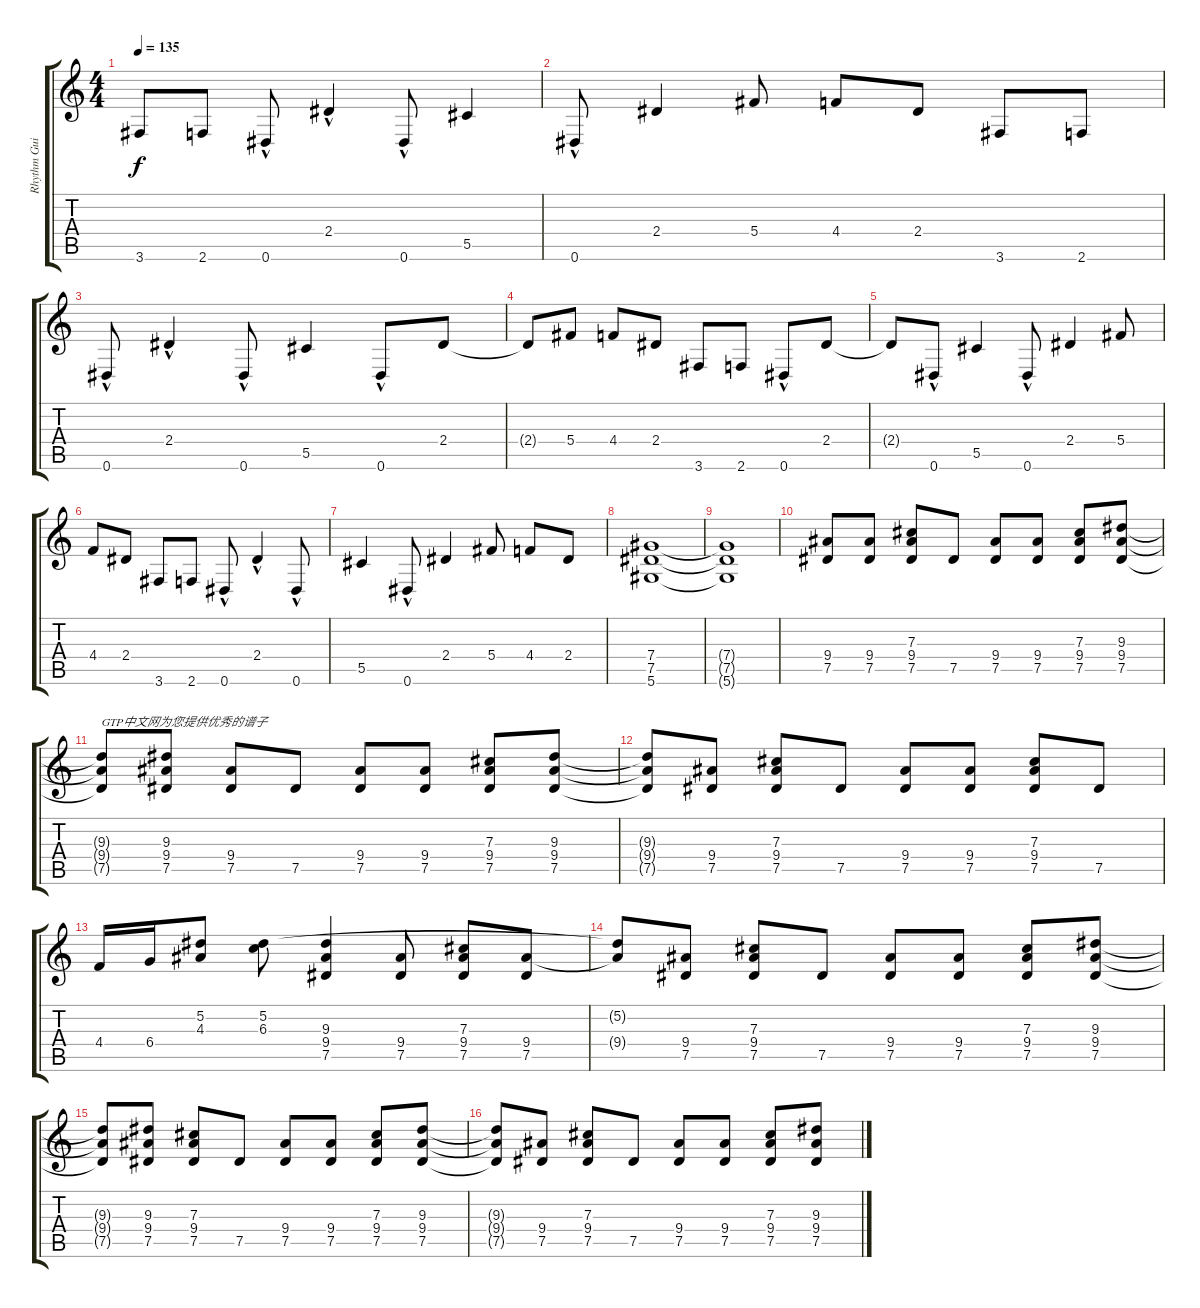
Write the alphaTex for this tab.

\track ("Rhythm Guitar" "Rhythm Gui") {instrument acousticguitarsteel}
\staff {score tabs}
\tuning (Eb4 Bb3 Gb3 Db3 Ab2 Eb2) {hide}
\ts (4 4)
\tempo 135
\clef g2
\ks c
3.6.8{dy f instrument acousticguitarsteel} 2.6.8 0.6{hac}.8 2.4{hac}.4 0.6{hac}.8 5.5.4 |
0.6{hac}.8 2.4.4 5.4.8 4.4.8 2.4.8 3.6.8 2.6.8 |
0.6{hac}.8 2.4{hac}.4 0.6{hac}.8 5.5.4 0.6{hac}.8 2.4.8 |
2.4{t}.8 5.4.8 4.4.8 2.4.8 3.6.8 2.6.8 0.6{hac}.8 2.4.8 |
2.4{t}.8 0.6{hac}.8 5.5.4 0.6{hac}.8 2.4.4 5.4.8 |
4.4.8 2.4.8 3.6.8 2.6.8 0.6{hac}.8 2.4{hac}.4 0.6{hac}.8 |
5.5.4 0.6{hac}.8 2.4.4 5.4.8 4.4.8 2.4.8 |
(7.4 7.5 5.6).1 |
(7.4{t} 7.5{t} 5.6{t}).1 |
(9.4 7.5).8 (9.4 7.5).8 (7.3 9.4 7.5).8 7.5.8 (9.4 7.5).8 (9.4 7.5).8 (7.3 9.4 7.5).8 (9.3 9.4 7.5).8 |
(9.3{t} 9.4{t} 7.5{t}).8{txt "GTP中文网为您提供优秀的谱子"} (9.3 9.4 7.5).8 (9.4 7.5).8 7.5.8 (9.4 7.5).8 (9.4 7.5).8 (7.3 9.4 7.5).8 (9.3 9.4 7.5).8 |
(9.3{t} 9.4{t} 7.5{t}).8 (9.4 7.5).8 (7.3 9.4 7.5).8 7.5.8 (9.4 7.5).8 (9.4 7.5).8 (7.3 9.4 7.5).8 7.5.8 |
4.4.16 6.4.16 (5.2 4.3).8 (5.2 6.3).8 (9.3 9.4 7.5).4 (9.4 7.5).8 (7.3 9.4 7.5).8 (9.4 7.5).8 |
(5.2{t} 9.4{t}).8 (9.4 7.5).8 (7.3 9.4 7.5).8 7.5.8 (9.4 7.5).8 (9.4 7.5).8 (7.3 9.4 7.5).8 (9.3 9.4 7.5).8 |
(9.3{t} 9.4{t} 7.5{t}).8 (9.3 9.4 7.5).8 (7.3 9.4 7.5).8 7.5.8 (9.4 7.5).8 (9.4 7.5).8 (7.3 9.4 7.5).8 (9.3 9.4 7.5).8 |
(9.3{t} 9.4{t} 7.5{t}).8 (9.4 7.5).8 (7.3 9.4 7.5).8 7.5.8 (9.4 7.5).8 (9.4 7.5).8 (7.3 9.4 7.5).8 (9.3 9.4 7.5).8
